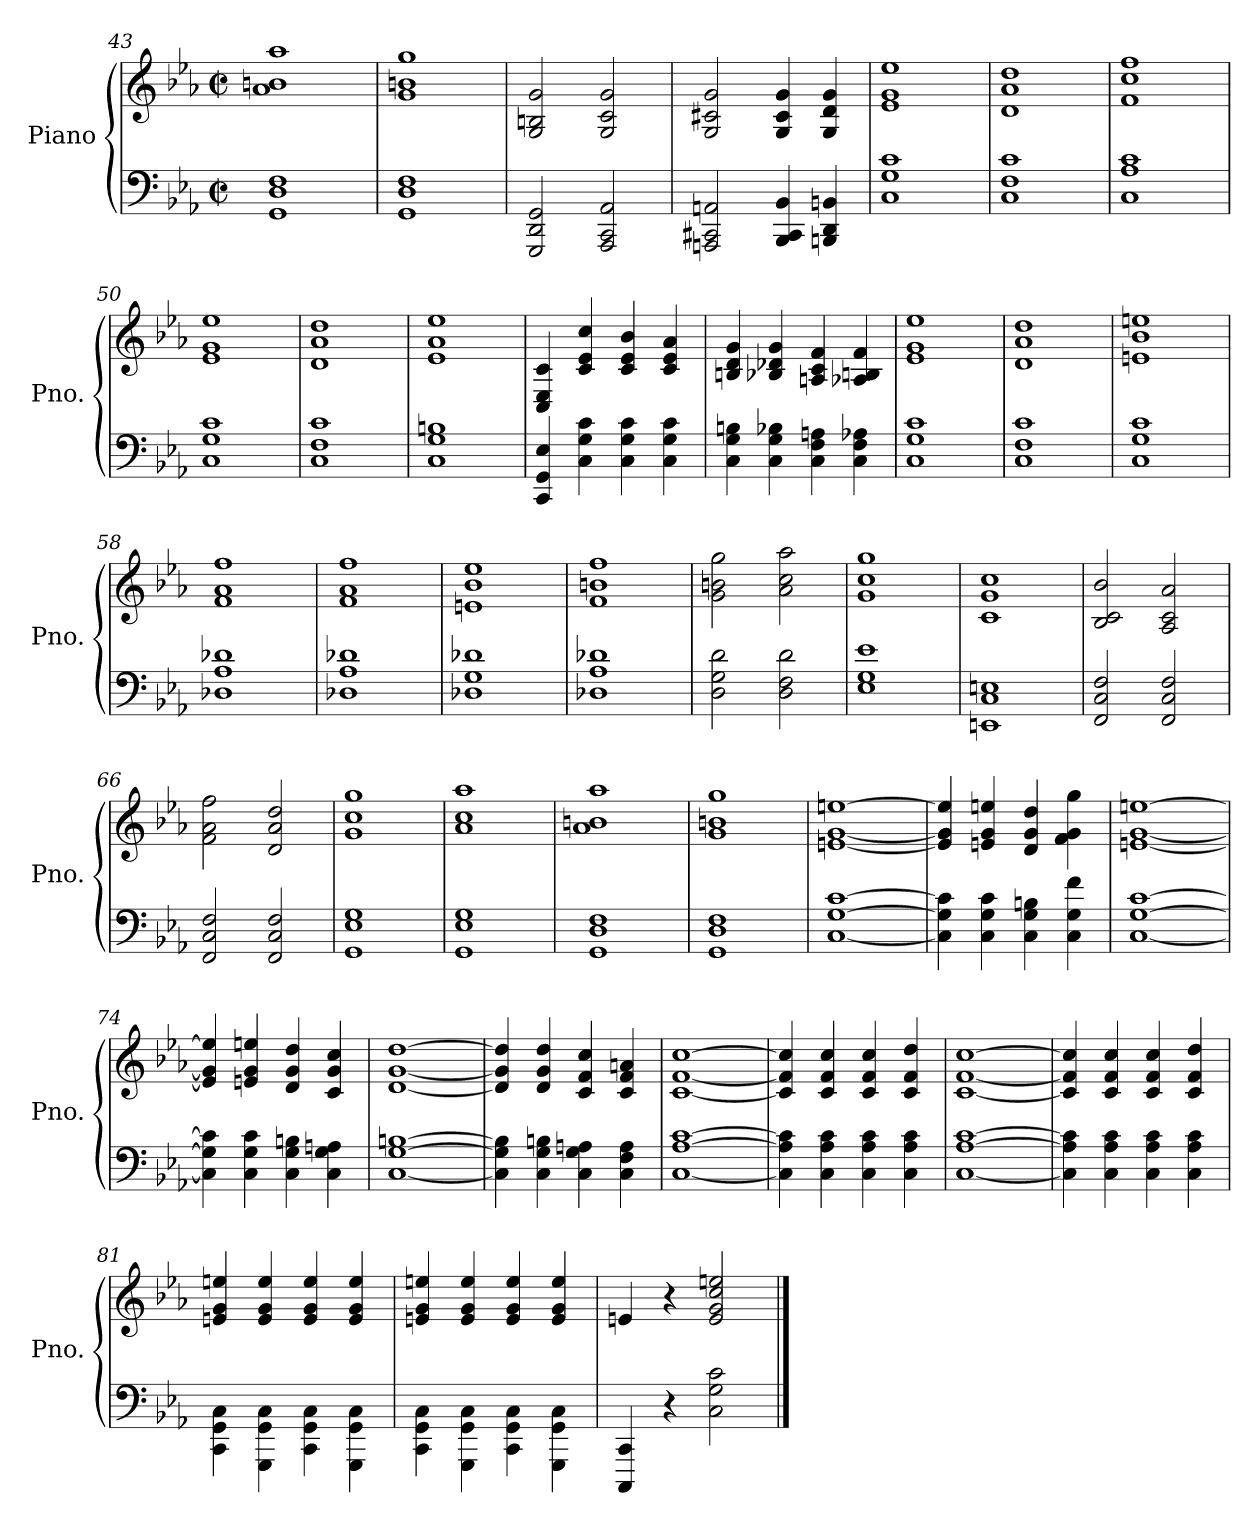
**kern	**kern
*part1	*part1
*staff2	*staff1
*I"Piano	*
*I'Pno.	*
*clefF4	*clefG2
*k[b-e-a-]	*k[b-e-a-]
*M2/2	*M2/2
*met(c|)	*met(c|)
=43	=43
1GG 1D 1F	1a- 1bn 1aa-
=44	=44
1GG 1D 1F	1g 1bn 1gg
=45	=45
2GGG/ 2DD/ 2GG/	2G/ 2Bn/ 2g/
2AAA-/ 2CC/ 2AA-/	2G/ 2c/ 2g/
=46	=46
2AAAn/ 2CC#X/ 2AAn/	2G/ 2c#X/ 2g/
4BBB-/ 4CC#/ 4BB-/	4G/ 4c#/ 4g/
4BBBn/ 4DD/ 4BBn/	4G/ 4d/ 4g/
=47	=47
1C 1G 1c	1e- 1g 1ee-
!!LO:LB:g=z
=48	=48
1C 1F 1c	1d 1a- 1dd
=49	=49
1C 1A- 1c	1f 1cc 1ff
=50	=50
1C 1G 1c	1e- 1g 1ee-
=51	=51
1C 1F 1c	1d 1a- 1dd
=52	=52
1C 1G 1Bn	1e- 1a- 1ee-
=53	=53
4CC/ 4GG/ 4E-/	4C/ 4E-/ 4c/
4C\ 4G\ 4c\	4c/ 4e-/ 4cc/
4C\ 4G\ 4c\	4c/ 4e-/ 4b-/
4C\ 4G\ 4c\	4c/ 4e-/ 4a-/
=54	=54
4C\ 4G\ 4Bn\	4Bn/ 4d/ 4g/
4C\ 4G\ 4B-X\	4B-X/ 4d-X/ 4g/
4C\ 4F\ 4An\	4An/ 4c/ 4f/
4C\ 4F\ 4A-X\	4A-X/ 4Bn/ 4f/
=55	=55
1C 1G 1c	1e- 1g 1ee-
=56	=56
1C 1F 1c	1d 1a- 1dd
=57	=57
1C 1G 1c	1en 1b- 1een
=58	=58
1D-X 1A- 1d-X	1f 1a- 1ff
=59	=59
1D-X 1A- 1d-X	1f 1a- 1ff
!!LO:PB:g=z
=60	=60
1D-X 1G 1d-X	1en 1b- 1ee-
=61	=61
1D-X 1A- 1d-X	1f 1bn 1ff
=62	=62
2D\ 2G\ 2d\	2g\ 2bn\ 2gg\
2D\ 2F\ 2d\	2a-\ 2cc\ 2aa-\
=63	=63
1E- 1G 1e-	1g 1cc 1gg
=64	=64
1EEn 1C 1En	1c 1g 1cc
=65	=65
2FF/ 2C/ 2F/	2B-/ 2c/ 2b-/
2FF/ 2C/ 2F/	2A-/ 2c/ 2a-/
=66	=66
2FF/ 2C/ 2F/	2f\ 2a-\ 2ff\
2FF/ 2C/ 2F/	2d/ 2a-/ 2dd/
=67	=67
1GG 1E- 1G	1g 1cc 1gg
=68	=68
1GG 1E- 1G	1a- 1cc 1aa-
=69	=69
1GG 1D 1F	1a- 1bn 1aa-
=70	=70
1GG 1D 1F	1g 1bn 1gg
=71	=71
[1C [1G [1c	[1en [1g [1een
=72	=72
4C\] 4G\] 4c\]	4e/] 4g/] 4ee/]
4C\ 4G\ 4c\	4en/ 4g/ 4een/
4C\ 4G\ 4Bn\	4d/ 4g/ 4dd/
4C\ 4G\ 4f\	4f\ 4g\ 4gg\
!!LO:LB:g=z
=73	=73
[1C [1G [1c	[1en [1g [1een
=74	=74
4C\] 4G\] 4c\]	4e/] 4g/] 4ee/]
4C\ 4G\ 4c\	4en/ 4g/ 4een/
4C\ 4G\ 4Bn\	4d/ 4g/ 4dd/
4C\ 4G\ 4An\	4c/ 4g/ 4cc/
=75	=75
[1C [1G [1Bn	[1d [1g [1dd
=76	=76
4C\] 4G\] 4B\]	4d/] 4g/] 4dd/]
4C\ 4G\ 4Bn\	4d/ 4g/ 4dd/
4C\ 4G\ 4An\	4c/ 4f/ 4cc/
4C\ 4F\ 4A\	4c/ 4f/ 4an/
=77	=77
[1C [1A- [1c	[1c [1f [1cc
=78	=78
4C\] 4A-\] 4c\]	4c/] 4f/] 4cc/]
4C\ 4A-\ 4c\	4c/ 4f/ 4cc/
4C\ 4A-\ 4c\	4c/ 4f/ 4cc/
4C\ 4A-\ 4c\	4c/ 4f/ 4dd/
=79	=79
[1C [1A- [1c	[1c [1f [1cc
=80	=80
4C\] 4A-\] 4c\]	4c/] 4f/] 4cc/]
4C\ 4A-\ 4c\	4c/ 4f/ 4cc/
4C\ 4A-\ 4c\	4c/ 4f/ 4cc/
4C\ 4A-\ 4c\	4c/ 4f/ 4dd/
!!LO:LB:g=z
=81	=81
4CC\ 4GG\ 4C\	4en/ 4g/ 4een/
4GGG\ 4GG\ 4C\	4e/ 4g/ 4ee/
4CC\ 4GG\ 4C\	4e/ 4g/ 4ee/
4GGG\ 4GG\ 4C\	4e/ 4g/ 4ee/
=82	=82
4CC\ 4GG\ 4C\	4en/ 4g/ 4een/
4GGG\ 4GG\ 4C\	4e/ 4g/ 4ee/
4CC\ 4GG\ 4C\	4e/ 4g/ 4ee/
4GGG\ 4GG\ 4C\	4e/ 4g/ 4ee/
=83	=83
4CCC/ 4CC/	4en/
4r	4r
2C\ 2G\ 2c\	2e/ 2g/ 2cc/ 2een/
==	==
*-	*-
